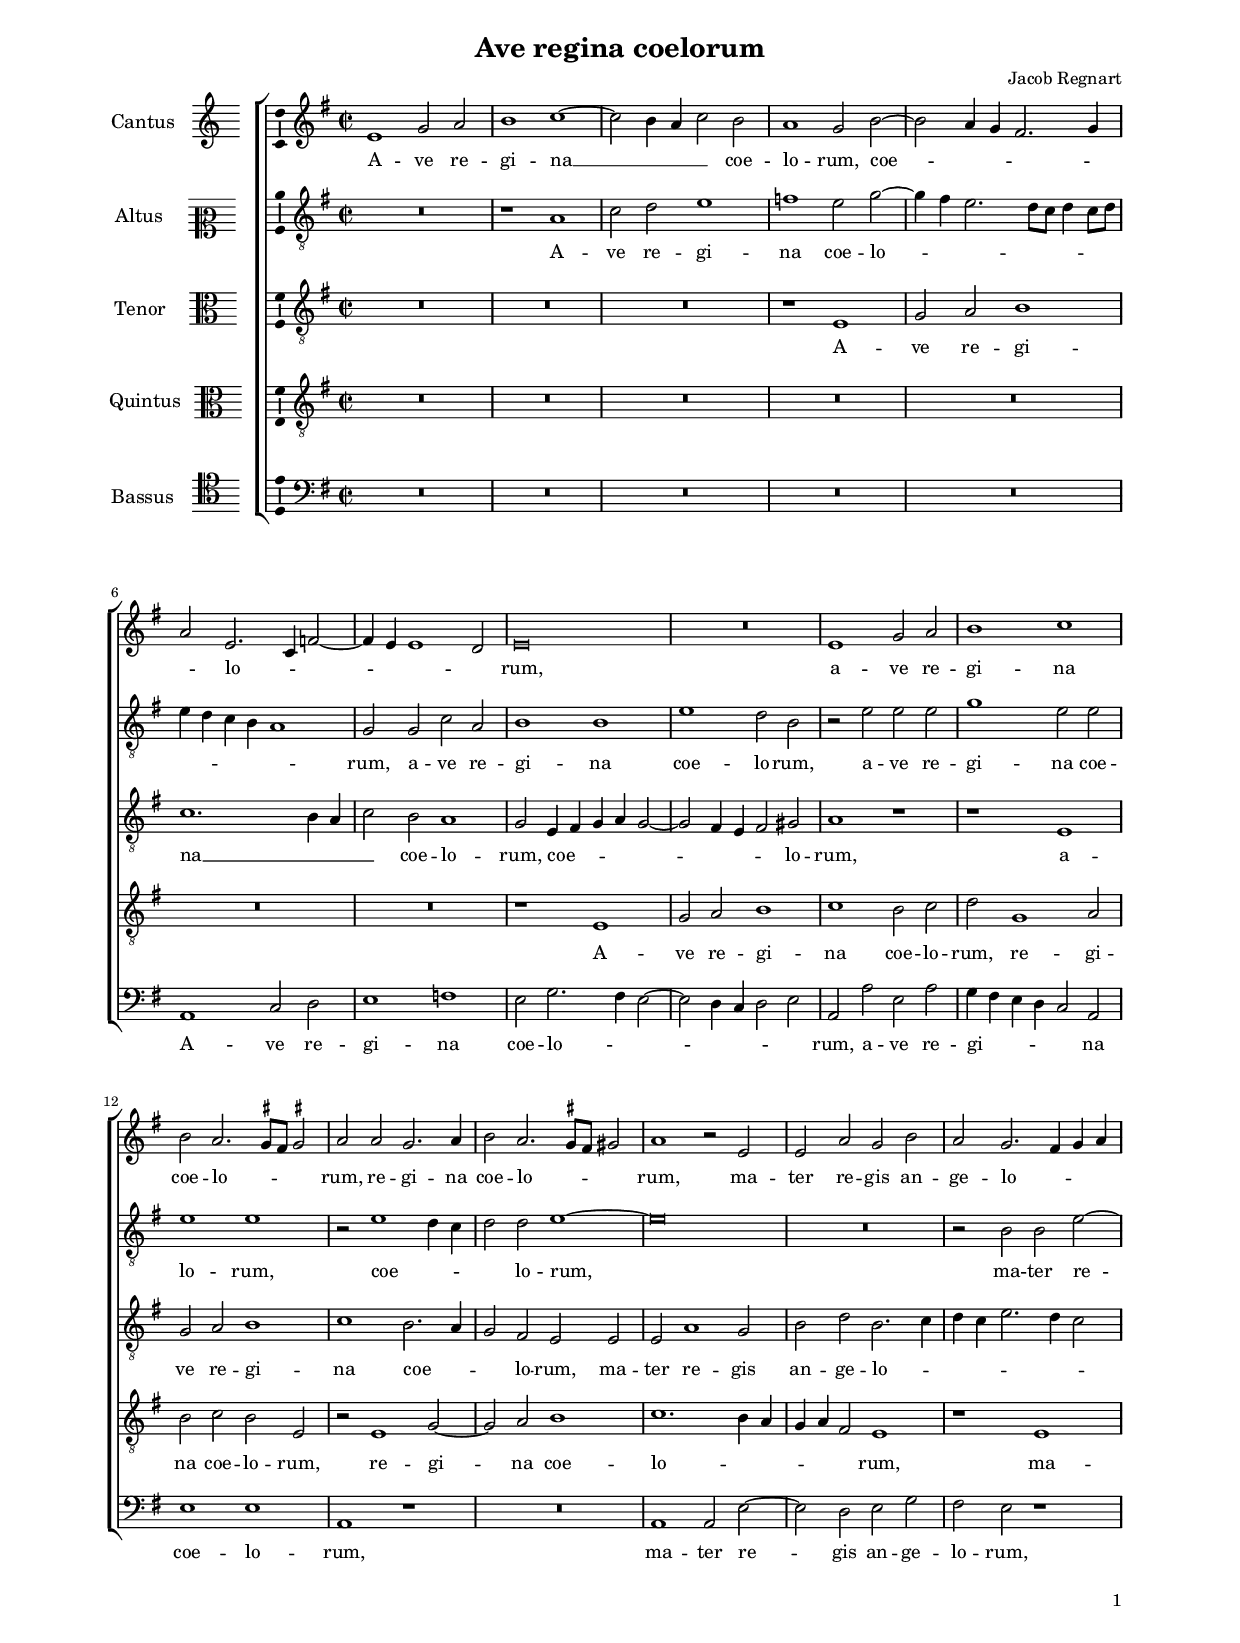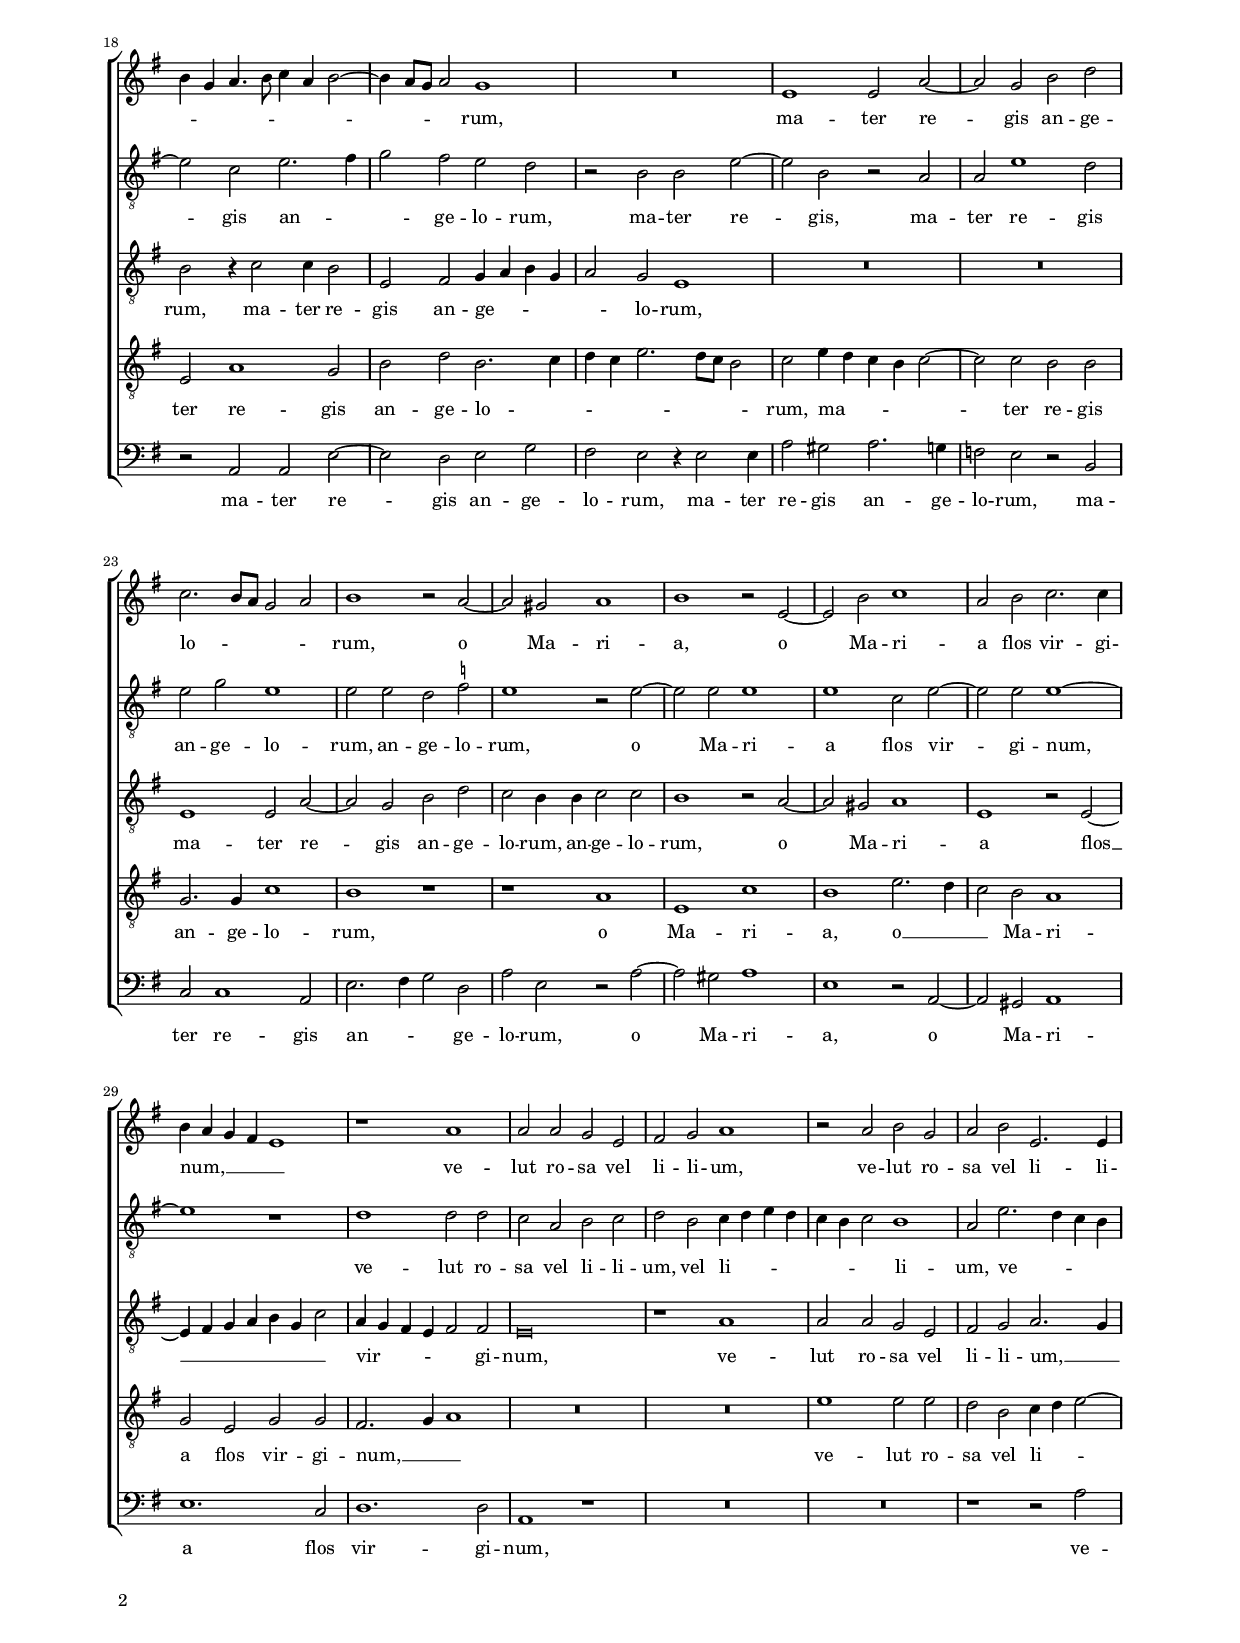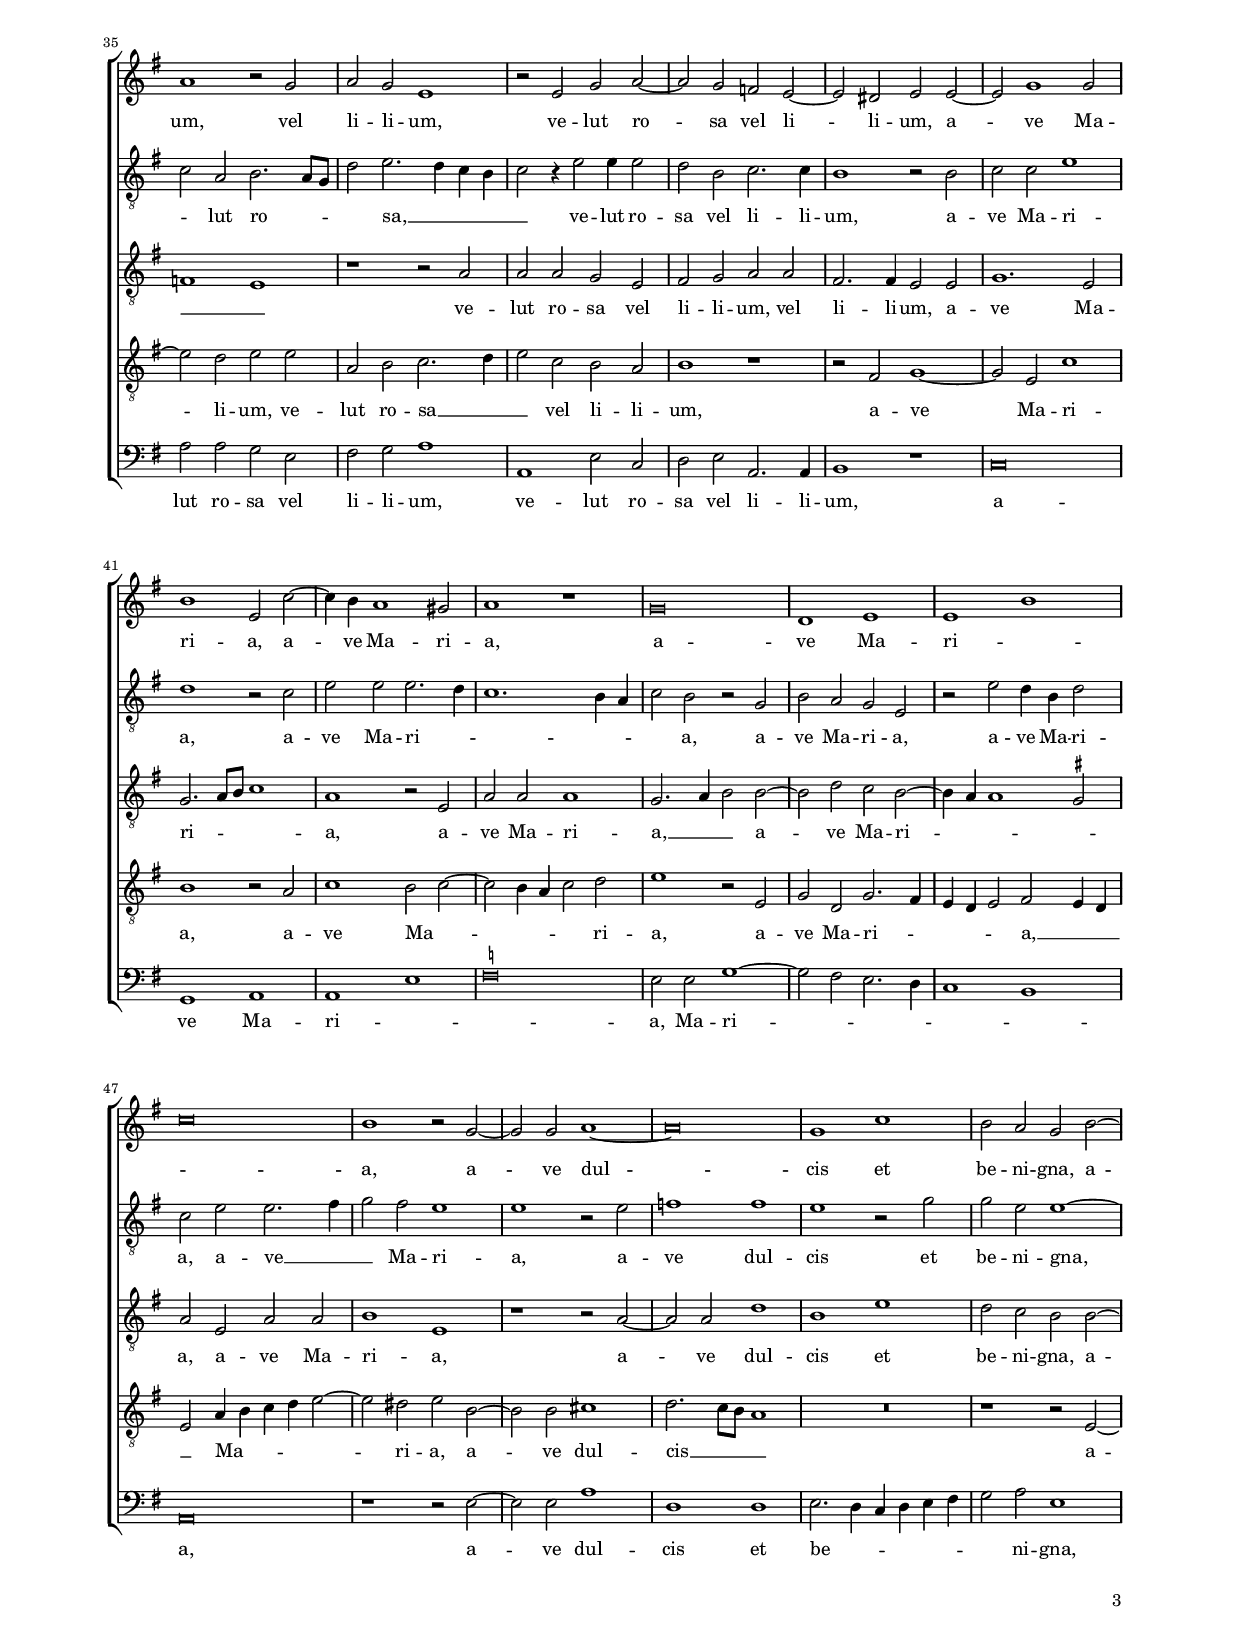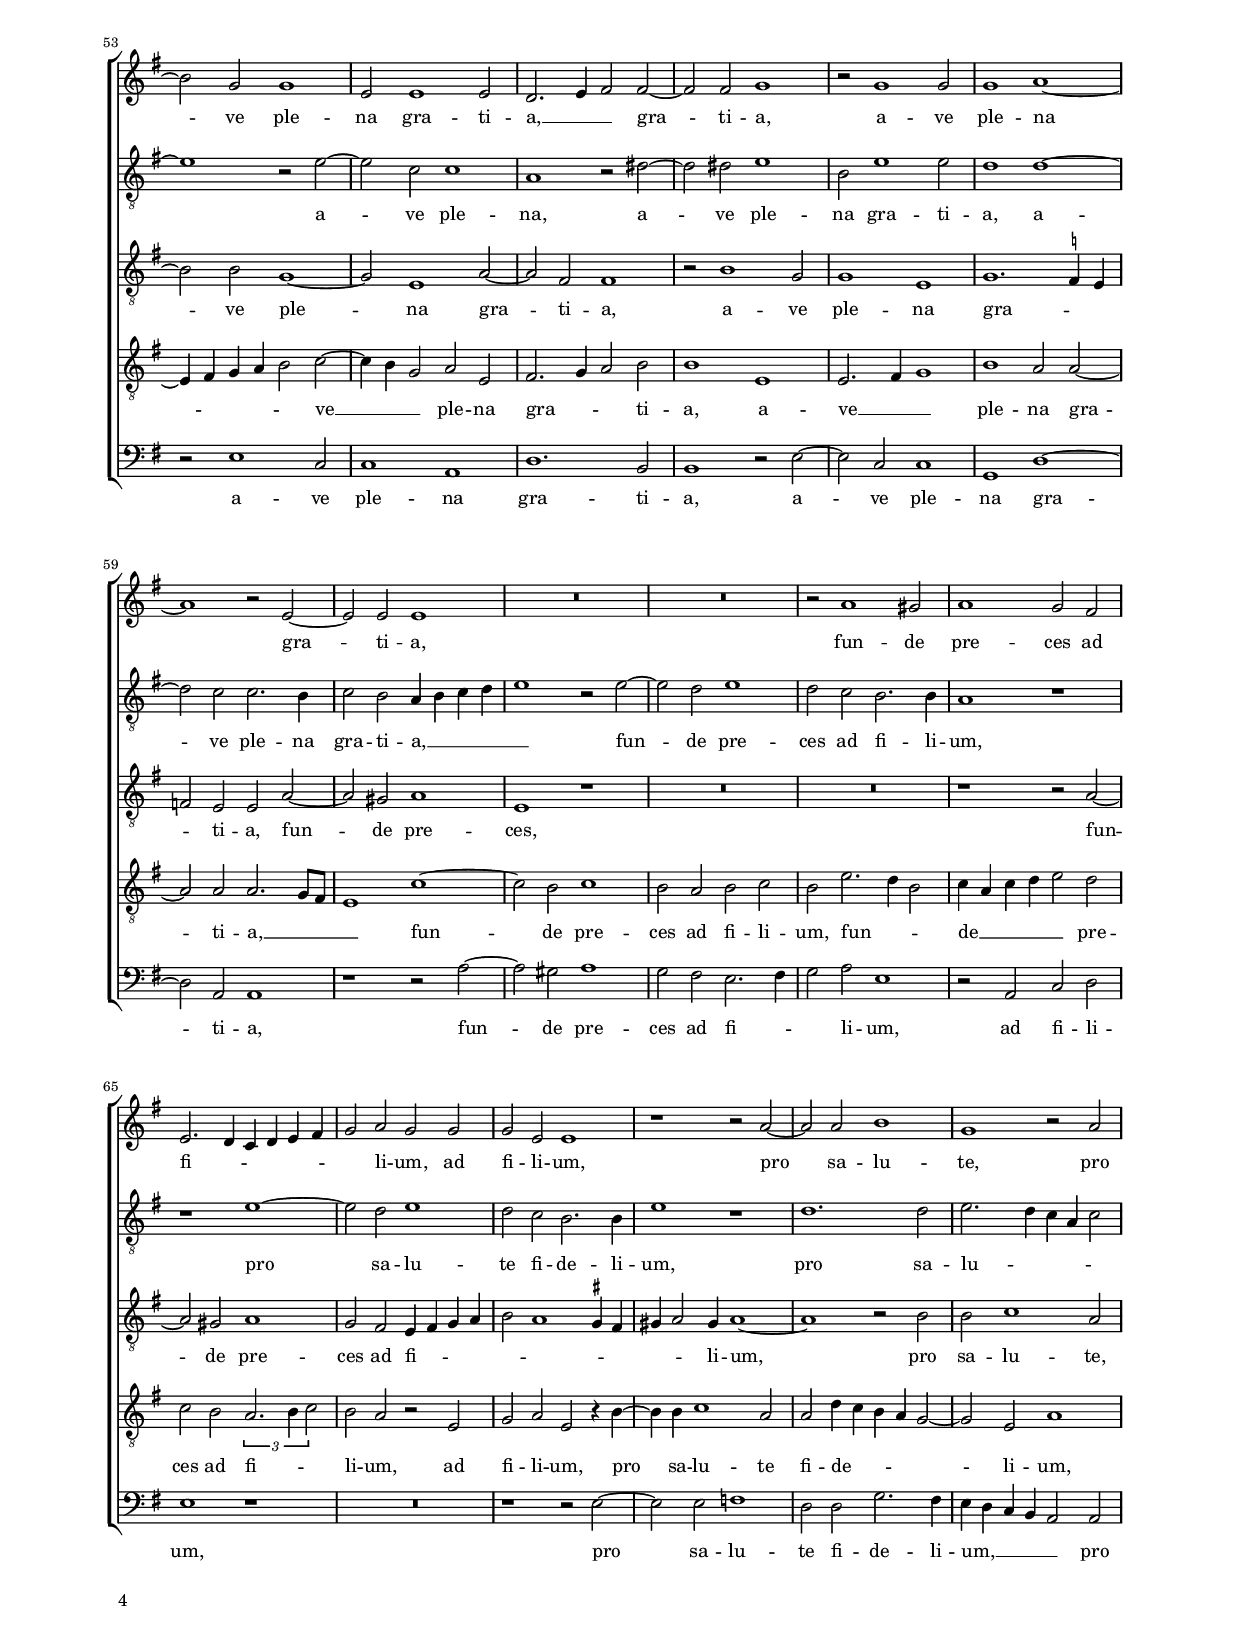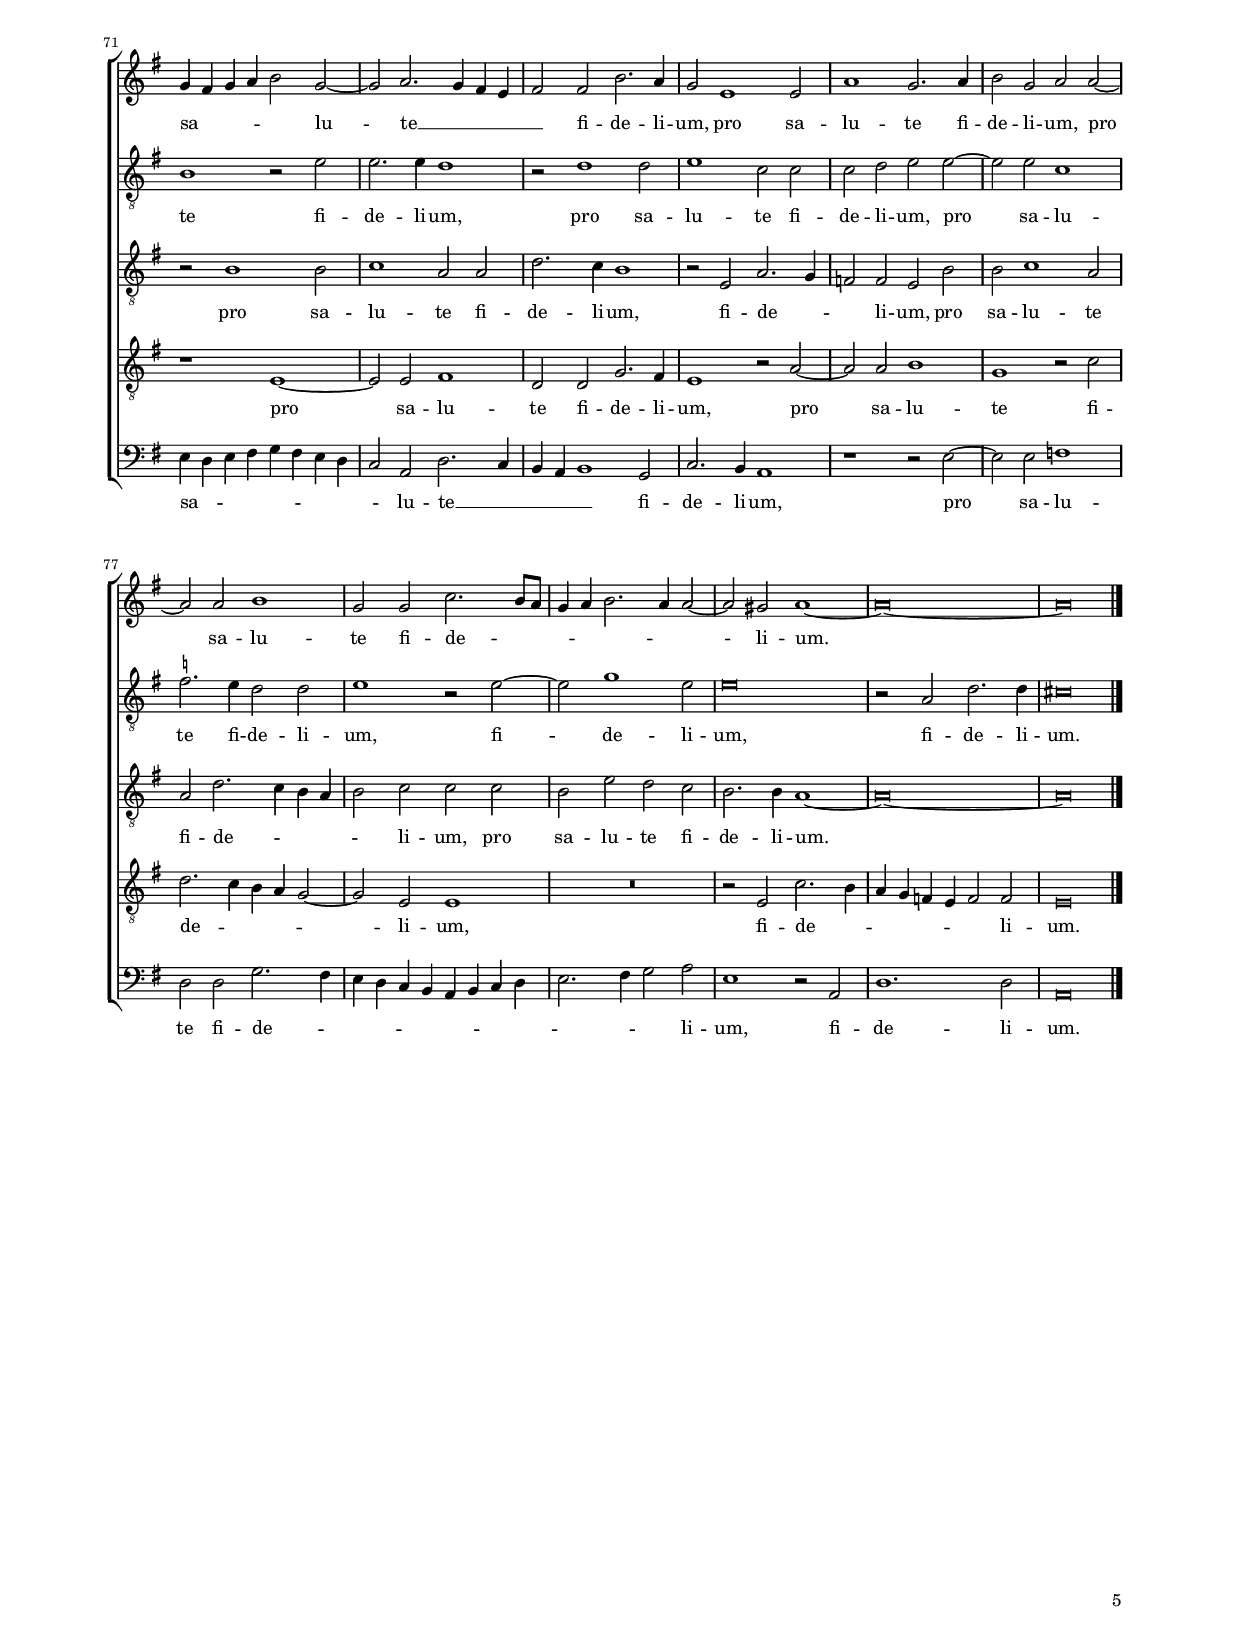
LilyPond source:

\header
{
  title="Ave regina coelorum"
  composer="Jacob Regnart"
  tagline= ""
}

\version "2.24.0"
\include "deutsch.ly"
#(set-global-staff-size 15)
% #(set-default-paper-size "letter")
#(ly:set-option 'point-and-click #f)


\paper
	{
	top-margin = 1.8 \cm
	bottom-margin = 1.2 \cm
	left-margin = 2 \cm
	right-margin = 2 \cm
	ragged-bottom = ##f
	ragged-last-bottom = ##t
	print-page-number = ##f
	system-system-spacing = #'((basic-distance . 17) (minimum-distance . 14) (padding . 6) (strechability . 150))
	oddFooterMarkup=\markup   \fill-line { "" \fromproperty #'page:page-number-string }
	evenFooterMarkup=\markup  \fill-line { \fromproperty #'page:page-number-string "" }
	last-bottom-spacing = #'((basic-distance . 12) (minimum-distance . 7) (padding . 4))
%	systems-per-page = 3
%	min-systems-per-page = 3
%	print-all-headers = ##t
%	print-first-page-number = ##t
	}

	
global = {
	\key c \major
	\time 2/2 \set Score.measureLength = #(ly:make-moment 2/1)
	\skip 1*2*82 \bar "|."
	}

	ficta = { \once \set suggestAccidentals = ##t }

	forget = #(define-music-function (music) (ly:music?) #{
		\accidentalStyle forget
		$music
		\accidentalStyle default
		#})


incipitcantus = \markup { \score {
	{
	\set Staff.instrumentName = \markup { \fontsize #1 "Cantus" }
	\key c \major
	\clef violin
	s4 \bar ""
	}
	\layout  {
	raggedright = ##t
	indent = 1.6 \cm
	line-width = 2.4\cm
	\context { \Staff \remove Time_signature_engraver }
	\override Staff.Clef.Y-extent = #'(0 . 0)
	}} \hspace #1 }

      
incipitaltus = \markup { \score {
	{
	\set Staff.instrumentName = \markup { \fontsize #1 "Altus" }
	\key c \major
	\clef mezzosoprano
	s4 \bar ""
	}
	\layout  {
	raggedright = ##t
	indent = 1.6 \cm
	line-width = 2.4\cm
	\context { \Staff \remove Time_signature_engraver }
	\override Staff.Clef.Y-extent = #'(0 . 0)
	}} \hspace #1 }


incipittenor = \markup { \score {
	{
	\set Staff.instrumentName = \markup { \fontsize #1 "Tenor" }
	\key c \major
	\clef alto
	s4 \bar ""
	}
	\layout  {
	raggedright = ##t
	indent = 1.6 \cm
	line-width = 2.4\cm
	\context { \Staff \remove Time_signature_engraver }
	\override Staff.Clef.Y-extent = #'(0 . 0)
	}} \hspace #1 }
      
      
incipitquintus = \markup { \score {
	{
	\set Staff.instrumentName = \markup { \fontsize #1 "Quintus" }
	\key c \major
	\clef alto
	s4 \bar ""
	}
	\layout  {
	raggedright = ##t
	indent = 1.6 \cm
	line-width = 2.4\cm
	\context { \Staff \remove Time_signature_engraver }
	\override Staff.Clef.Y-extent = #'(0 . 0)
	}} \hspace #1 }
      
      
incipitbassus = \markup { \score {
	{
	\set Staff.instrumentName = \markup { \fontsize #1 "Bassus" }
	\key c \major
	\clef tenor
	s4 \bar ""
	}
	\layout  {
	raggedright = ##t
	indent = 1.6 \cm
	line-width = 2.4\cm
	\context { \Staff \remove Time_signature_engraver }
	\override Staff.Clef.Y-extent = #'(0 . 0)
	}} \hspace #1 }


cantus =  \relative c''
	{
	a1 c2 d
	e1 f~
	f2 e4 d f2 e
	d1 c2 e~
%5
	e2 d4 c h2. c4 |
	d2 a2. f4 b2~
	b4 a a1 g2
	a\breve
	R\breve
%10
	a1 c2 d |
	e1 f
	e2 d2. \ficta cis8 h \ficta cis!2
	d2 d c2. d4
	e2 d2. \ficta cis8 h cis!2
%15
	d1 r2 a |
	a2 d c e
	d2 c2. h4 c d
	e4 c d4. e8 f4 d e2~
	e4 d8 c d2 c1
%20
	R\breve |
	a1 a2 d~
	d2 c e g
	f2. e8 d c2 d
	e1 r2 d~
%25
	d2 cis d1 |
	e1 r2 a,~
	a2 e' f1
	d2 e f2. f4
	e4 d c h a1
%30
	r1 d |
	d2 d c a
	h2 c d1
	r2 d e c
	d2 e a,2. a4
%35
	d1 r2 c |
	d2 c a1
	r2 a c d~
	d2 c b a~
	a2 gis a a~
%40
	a2 c1 c2 |
	e1 a,2 f'~
	f4 e d1 cis2
	d1 r
	c\breve
%45
	g1 a |
	a1 e'
	f\breve
	e1 r2 c~
	c2 c d1~
%50
	d\breve |
	c1 f
	e2 d c e~
	e2 c c1
	a2 a1 a2
%55
	g2. a4 h2 h~ |
	h2 h c1
	r2 c1 c2
	c1 d~
	d1 r2 a~
%60
	a2 a a1 |
	R\breve
	R\breve
	r2 d1 cis2
	d1 c2 h
%65
	a2. g4 f g a h |
	c2 d c c
	c2 a a1
	r1 r2 d~
	d2 d e1
%70
	c1 r2 d |
	c4 h c d e2 c~
	c2 d2. c4 h a
	h2 h e2. d4
	c2 a1 a2
%75
	d1 c2. d4 |
	e2 c d d~
	d2 d e1
	c2 c f2. e8 d
	c4 d e2. d4 d2~
%80
	d2 cis d1~ |
	d\breve~
	d\breve |
	}


altus =  \relative c'
	{
	R\breve
	r1 d
	f2 g a1
	b1 a2 c~
%5
	c4 h a2. g8 f g4 f8 g |
	a4 g f e d1
	c2 c f d
	e1 e
	a1 g2 e
%10
	r2 a a a |
	c1 a2 a
	a1 a
	r2 a1 g4 f
	g2 g a1~
%15
	a\breve |
	R\breve
	r2 e e a~
	a2 f a2. h4
	c2 h a g
%20
	r2 e e a~ |
	a2 e r d
	d2 a'1 g2
	a2 c a1
	a2 a g \ficta b
%25
	a1 r2 a~ |
	a2 a a1
	a1 f2 a~
	a2 a a1~
	a1 r
%30
	g1 g2 g |
	f2 d e f
	g2 e f4 g a g
	f4 e f2 e1
	d2 a'2. g4 f e
%35
	f2 d e2. d8 c |
	g'2 a2. g4 f e
	f2 r4 a2 a4 a2
	g2 e f2. f4
	e1 r2 e
%40
	f2 f a1 |
	g1 r2 f
	a2 a a2. g4
	f1. e4 d
	f2 e r c
%45
	e2 d c a |
	r2 a' g4 e g2
	f2 a a2. h4
	c2 h a1
	a1 r2 a
%50
	b1 b |
	a1 r2 c
	c2 a a1~
	a1 r2 a~
	a2 f f1
%55
	d1 r2 gis~ |
	gis2 gis a1
	e2 a1 a2
	g1 g~
	g2 f f2. e4
%60
	f2 e d4 e f g |
	a1 r2 a~
	a2 g a1
	g2 f e2. e4
	d1 r
%65
	r1 a'~ |
	a2 g a1
	g2 f e2. e4
	a1 r
	g1. g2
%70
	a2. g4 f d f2 |
	e1 r2 a
	a2. a4 g1
	r2 g1 g2
	a1 f2 f
%75
	f2 g a a~ |
	a2 a f1
	\ficta b2. a4 g2 g
	a1 r2 a~
	a2 c1 a2
%80
	a\breve |
	r2 d, g2. g4
	fis\breve |
	}


tenor =  \relative c'
	{
	R\breve
	R\breve
	R\breve
	r1 a
%5
	c2 d e1 |
	f1. e4 d
	f2 e d1
	c2 a4 h c d c2~
	c2 h4 a h2 cis
%10
	d1 r |
	r1 a
	c2 d e1
	f1 e2. d4
	c2 h a a
%15
	a2 d1 c2 |
	e2 g e2. f4
	g4 f a2. g4 f2
	e2 r4 f2 f4 e2
	a,2 h c4 d e c
%20
	d2 c a1 |
	R\breve
	R\breve
	a1 a2 d~
	d2 c e g
%25
	f2 e4 e f2 f |
	e1 r2 d~
	d2 cis d1
	a1 r2 a~
	a4 h c d e c f2
%30
	d4 c h a h2 h |
	a\breve
	r1 d
	d2 d c a
	h2 c d2. c4
%35
	b1 a |
	r1 r2 d
	d2 d c a
	h2 c d d
	h2. h4 a2 a
%40
	c1. a2 |
	c2. d8 e f1
	d1 r2 a
	d2 d d1
	c2. d4 e2 e~
%45
	e2 g f e~ |
	e4 d d1 \ficta cis2
	d2 a d d
	e1 a,
	r1 r2 d~
%50
	d2 d g1 |
	e1 a
	g2 f e e~
	e2 e c1~
	c2 a1 d2~
%55
	d2 h h1 |
	r2 e1 c2
	c1 a
	c1. \ficta b4 a
	b2 a a d~
%60
	d2 cis d1 |
	a1 r
	R\breve
	R\breve
	r1 r2 d~
%65
	d2 cis d1 |
	c2 h a4 h c d
	e2 d1 \ficta cis4 h
	cis4 d2 cis4 d1~
	d1 r2 e
%70
	e2 f1 d2 |
	r2 e1 e2
	f1 d2 d
	g2. f4 e1
	r2 a, d2. c4
%75
	b2 b a e' |
	e2 f1 d2
	d2 g2. f4 e d
	e2 f f f
	e2 a g f
%80
	e2. e4 d1~ |
	d\breve~
	d\breve |
	}


quintus  =  \relative c'
	{
	R\breve
	R\breve
	R\breve
	R\breve
%5
	R\breve |
	R\breve
	R\breve
	r1 a
	c2 d e1
%10
	f1 e2 f |
	g2 c,1 d2
	e2 f e a,
	r2 a1 c2~
	c2 d e1
%15
	f1. e4 d |
	c4 d h2 a1
	r1 a
	a2 d1 c2
	e2 g e2. f4
%20
	g4 f a2. g8 f e2 |
	f2 a4 g f e f2~
	f2 f e e
	c2. c4 f1
	e1 r
%25
	r1 d |
	a1 f'
	e1 a2. g4
	f2 e d1
	c2 a c c
%30
	h2. c4 d1 |
	R\breve
	R\breve
	a'1 a2 a
	g2 e f4 g a2~
%35
	a2 g a a |
	d,2 e f2. g4
	a2 f e d
	e1 r
	r2 h c1~
%40
	c2 a f'1 |
	e1 r2 d
	f1 e2 f~
	f2 e4 d f2 g
	a1 r2 a,
%45
	c2 g c2. h4 |
	a4 g a2 h a4 g
	a2 d4 e f g a2~
	a2 gis a e~
	e2 e fis1
%50
	g2. f8 e d1 |
	R\breve
	r1 r2 a~
	a4 h c d e2 f~
	f4 e c2 d a
%55
	h2. c4 d2 e |
	e1 a,
	a2. h4 c1
	e1 d2 d~
	d2 d d2. c8 h
%60
	a1 f'~ |
	f2 e f1
	e2 d e f
	e2 a2. g4 e2
	f4 d f g a2 g
%65
	f2 e \tuplet 3/2 { d2. e4 f2 } |
	e2 d r a
	c2 d a r4 e'~
	e4 e f1 d2
	d2 g4 f e d c2~
%70
	c2 a d1 |
	r1 a~
	a2 a h1
	g2 g c2. h4
	a1 r2 d~
%75
	d2 d e1 |
	c1 r2 f
	g2. f4 e d c2~
	c2 a a1
	R\breve
%80
	r2 a f'2. e4 |
	d4 c b a b2 b
	a\breve |
	}


bassus  =  \relative c
	{
	R\breve
	R\breve
	R\breve
	R\breve
%5
	R\breve |
	d1 f2 g
	a1 b
	a2 c2. h4 a2~
	a2 g4 f g2 a
%10
	d,2 d' a d |
	c4 h a g f2 d
	a'1 a
	d,1 r
	R\breve
%15
	d1 d2 a'~ |
	a2 g a c
	h2 a r1
	r2 d, d a'~
	a2 g a c
%20
	h2 a r4 a2 a4 |
	d2 cis d2. c4
	b2 a r e
	f2 f1 d2
	a'2. h4 c2 g
%25
	d'2 a r d~ |
	d2 cis d1
	a1 r2 d,~
	d2 cis d1
	a'1. f2
%30
	g1. g2 |
	d1 r
	R\breve
	R\breve
	r1 r2 d'
%35
	d2 d c a |
	h2 c d1
	d,1 a'2 f
	g2 a d,2. d4
	e1 r
%40
	f\breve |
	c1 d
	d1 a'
	\ficta b\breve
	a2 a c1~
%45
	c2 h a2. g4 |
	f1 e
	d\breve
	r1 r2 a'~
	a2 a d1
%50
	g,1 g |
	a2. g4 f g a h
	c2 d a1
	r2 a1 f2
	f1 d
%55
	g1. e2 |
	e1 r2 a~
	a2 f f1
	c1 g'~
	g2 d d1
%60
	r1 r2 d'~ |
	d2 cis d1
	c2 h a2. h4
	c2 d a1
	r2 d, f g
%65
	a1 r |
	R\breve
	r1 r2 a~
	a2 a b1
	g2 g c2. h4
%70
	a4 g f e d2 d |
	a'4 g a h c h a g
	f2 d g2. f4
	e4 d e1 c2
	f2. e4 d1
%75
	r1 r2 a'~ |
	a2 a b1
	g2 g c2. h4
	a4 g f e d e f g
	a2. h4 c2 d
%80
	a1 r2 d, |
	g1. g2
	d\breve |
	}


lyricscantus = \lyricmode {
	A -- ve re -- gi -- na __ _ _ _ coe -- lo -- rum,
        coe -- _ _ _ _ _ lo -- _ _ _ _ _ rum,
        a -- ve re -- gi -- na coe -- lo -- _ _ _ rum,
        re -- gi -- na coe -- lo -- _ _ _ rum,
        ma -- ter re -- gis an -- ge -- lo -- _ _ _ _ _ _ _ _ _ _ _ _ _ rum,
        ma -- ter re -- gis an -- ge -- lo -- _ _ _ _ rum,
        o Ma -- ri -- a,
        o Ma -- ri -- a flos vir -- gi -- num, __ _ _ _ _
        ve -- lut ro -- sa vel li -- li -- um,
        ve -- lut ro -- sa vel li -- li -- um,
        vel li -- li -- um,
        ve -- lut ro -- sa vel li -- li -- um,
        a -- ve Ma -- ri -- a,
        a -- ve Ma -- ri -- a,
        a -- ve Ma -- ri -- _ _ a,
        a -- ve dul -- cis et be -- ni -- gna,
        a -- ve ple -- na gra -- ti -- a, __ _ _
        gra -- ti -- a,
        a -- ve ple -- na gra -- ti -- a,
        fun -- de pre -- ces ad fi -- _ _ _ _ _ _ li -- um,
        ad fi -- li -- um,
        pro sa -- lu -- te,
        pro sa -- _ _ _ _ lu -- te __ _ _ _ _ fi -- de -- li -- um,
        pro sa -- lu -- te fi -- de -- li -- um,
        pro sa -- lu -- te fi -- de -- _ _ _ _ _ _ _ li -- um.
	}


lyricsaltus = \lyricmode {
	A -- ve re -- gi -- na coe -- lo -- _ _ _ _ _ _ _ _ _ _ _ _ rum,
        a -- ve re -- gi -- na coe -- lo -- rum,
        a -- ve re -- gi -- na coe -- lo -- rum,
        coe -- _ _ _ lo -- rum,
        ma -- ter re -- gis an -- _ _ ge -- lo -- rum,
        ma -- ter re -- gis,
        ma -- ter re -- gis an -- ge -- lo -- rum,
        an -- ge -- lo -- rum,
        o Ma -- ri -- a flos vir -- gi -- num,
        ve -- lut ro -- sa vel li -- li -- um,
        vel li -- _ _ _ _ _ _ li -- um,
        ve -- _ _ _ _ lut ro -- _ _ _ sa, __ _ _ _ _
        ve -- lut ro -- sa vel li -- li -- um,
        a -- ve Ma -- ri -- a,
        a -- ve Ma -- ri -- _ _ _ _ _ a,
        a -- ve Ma -- ri -- a,
        a -- ve Ma -- ri -- a,
        a -- ve __ _ _ Ma -- ri -- a,
        a -- ve dul -- cis et be -- ni -- gna,
        a -- ve ple -- na,
        a -- ve ple -- na gra -- ti -- a,
        a -- ve ple -- na gra -- ti -- a, __ _ _ _ _
        fun -- de pre -- ces ad fi -- li -- um,
        pro sa -- lu -- te fi -- de -- li -- um,
        pro sa -- lu -- _ _ _ _ te fi -- de -- li -- um,
        pro sa -- lu -- te fi -- de -- li -- um,
        pro sa -- lu -- te fi -- de -- li -- um,
        fi -- de -- li -- um,
        fi -- de -- li -- um.
	}


lyricstenor = \lyricmode {
	A -- ve re -- gi -- na __ _ _ _ coe -- lo -- rum,
        coe -- _ _ _ _ _ _ _ lo -- rum,
        a -- ve re -- gi -- na coe -- _ _ lo -- rum,
        ma -- ter re -- gis an -- ge -- lo -- _ _ _ _ _ _ rum,
        ma -- ter re -- gis an -- ge -- _ _ _ _ lo -- rum,
        ma -- ter re -- gis an -- ge -- lo -- rum,
        an -- ge -- lo -- rum,
        o Ma -- ri -- a flos __ _ _ _ _ _ _ vir -- _ _ _ _ gi -- num,
        ve -- lut ro -- sa vel li -- li -- um, __ _ _ _
        ve -- lut ro -- sa vel li -- li -- um,
        vel li -- li -- um,
        a -- ve Ma -- ri -- _ _ _ a,
        a -- ve Ma -- ri -- a, __ _ _ 
        a -- ve Ma -- ri -- _ _ _ a,
        a -- ve Ma -- ri -- a,
        a -- ve dul -- cis et be -- ni -- gna,
        a -- ve ple -- na gra -- ti -- a,
        a -- ve ple -- na gra -- _ _ _ ti -- a,
        fun -- de pre -- ces,
        fun -- de pre -- ces ad fi -- _ _ _ _ _ _ _ _ _ li -- um,
        pro sa -- lu -- te,
        pro sa -- lu -- te fi -- de -- li -- um,
        fi -- de -- _ _ li -- um,
        pro sa -- lu -- te fi -- de -- _ _ _ _ li -- um,
        pro sa -- lu -- te fi -- de -- li -- um.
	}


lyricsquintus = \lyricmode {
	A -- ve re -- gi -- na coe -- lo -- rum,
        re -- gi -- na coe -- lo -- rum,
        re -- gi -- na coe -- lo -- _ _ _ _ _ rum,
        ma -- ter re -- gis an -- ge -- lo -- _ _ _ _ _ _ _ rum,
        ma -- _ _ _ _ ter re -- gis an -- ge -- lo -- rum,
        o Ma -- ri -- a,
        o __ _ _ Ma -- ri -- a flos vir -- gi -- num, __ _ _
        ve -- lut ro -- sa vel li -- _ _ li -- um,
        ve -- lut ro -- sa __ _ _ vel li -- li -- um,
        a -- ve Ma -- ri -- a,
        a -- ve Ma -- _ _ _ _ ri -- a,
        a -- ve Ma -- ri -- _ _ _ _ a, __ _ _ _
        Ma -- _ _ _ _ ri -- a,
        a -- ve dul -- cis __ _ _ _
        a -- _ _ _ _ ve __ _ _ ple -- na gra -- _ _ ti -- a,
        a -- ve __ _ _ ple -- na gra -- ti -- a, __ _ _ _
        fun -- de pre -- ces ad fi -- li -- um,
        fun -- _ _ de __ _ _ _ _ pre -- ces ad fi -- _ _ li -- um,
        ad fi -- li -- um,
        pro sa -- lu -- te fi -- de -- _ _ _ _ li -- um,
        pro sa -- lu -- te fi -- de -- li -- um,
        pro sa -- lu -- te fi -- de -- _ _ _ _ li -- um,
        fi -- de -- _ _ _ _ _ _ li -- um.
	}


lyricsbassus = \lyricmode {
	A -- ve re -- gi -- na coe -- lo -- _ _ _ _ _ _ rum,
        a -- ve re -- gi -- _ _ _ _ na coe -- lo -- rum,
        ma -- ter re -- gis an -- ge -- lo -- rum,
        ma -- ter re -- gis an -- ge -- lo -- rum,
        ma -- ter re -- gis an -- ge -- lo -- rum,
        ma -- ter re -- gis an -- _ _ ge -- lo -- rum,
        o Ma -- ri -- a,
        o Ma -- ri -- a flos vir -- gi -- num,
        ve -- lut ro -- sa vel li -- li -- um,
        ve -- lut ro -- sa vel li -- li -- um,
        a -- ve Ma -- ri -- _ _ a,
        Ma -- ri -- _ _ _ _ _ a,
        a -- ve dul -- cis et be -- _ _ _ _ _ _ ni -- gna,
        a -- ve ple -- na gra -- ti -- a,
        a -- ve ple -- na gra -- ti -- a,
        fun -- de pre -- ces ad fi -- _ _ li -- um,
        ad fi -- li -- um,
        pro sa -- lu -- te fi -- de -- li -- um, __ _ _ _ _
        pro sa -- _ _ _ _ _ _ _ _ lu -- te __ _ _ _ _ fi -- de -- li -- um,
        pro sa -- lu -- te fi -- de -- _ _ _ _ _ _ _ _ _ _ _ _ li -- um,
        fi -- de -- li -- um.
	}


\score
{  
	\transpose c g, {
	\new ChoirStaff \with { \override StaffGrouper.staff-staff-spacing.basic-distance = #12 }
	<<

	\new Staff << \global
	\new Voice="v1" {
		\set Staff.instrumentName=\incipitcantus
%		\set Staff.instrumentName= "S"
		\set Staff.midiInstrument = "reed organ"
		\clef violin
		\cantus }
	\new Lyrics \lyricsto "v1" {\lyricscantus }
	>>


	\new Staff << \global
	\new Voice="v2" {
		\set Staff.instrumentName=\incipitaltus
%		\set Staff.instrumentName= "A"
		\set Staff.midiInstrument = "reed organ"
		\clef "G_8"
		\altus}
	\new Lyrics \lyricsto "v2" {\lyricsaltus }
	>>


	\new Staff << \global
	\new Voice="v3" {
		\set Staff.instrumentName=\incipittenor
%		\set Staff.instrumentName= "T"
		\set Staff.midiInstrument = "reed organ"
		\clef "G_8"
		\tenor }
	\new Lyrics \lyricsto "v3" {\lyricstenor }
	>>


	\new Staff << \global
	\new Voice="v5" {
		\set Staff.instrumentName=\incipitquintus
%		\set Staff.instrumentName= "Q"
		\set Staff.midiInstrument = "reed organ"
		\clef "G_8"
		\quintus}
	\new Lyrics \lyricsto "v5" {\lyricsquintus }
	>>


	\new Staff << \global
	\new Voice="v4" {
		\set Staff.instrumentName=\incipitbassus
%		\set Staff.instrumentName= "B"
		\set Staff.midiInstrument = "reed organ"
		\clef bass 
		\bassus }
	\new Lyrics \lyricsto "v4" {\lyricsbassus}
	>>

	>>
	} % transpose

	\layout
	{
	indent = 2.5\cm
	\context { \Lyrics \override VerticalAxisGroup.nonstaff-relatedstaff-spacing.padding = #1.4 }
%	\context { \Lyrics \override LyricText.font-size = #1 }
	\context { \Staff \override TimeSignature.break-visibility = #end-of-line-invisible }
	\context { \Staff \consists Ambitus_engraver }
	\context { \Score \override BarNumber.padding = #2 }
	\context { \Voice \override NoteHead.style = #'baroque }
	}

\midi
	{
    	\tempo 2 = 90
	}

}


% EOF
